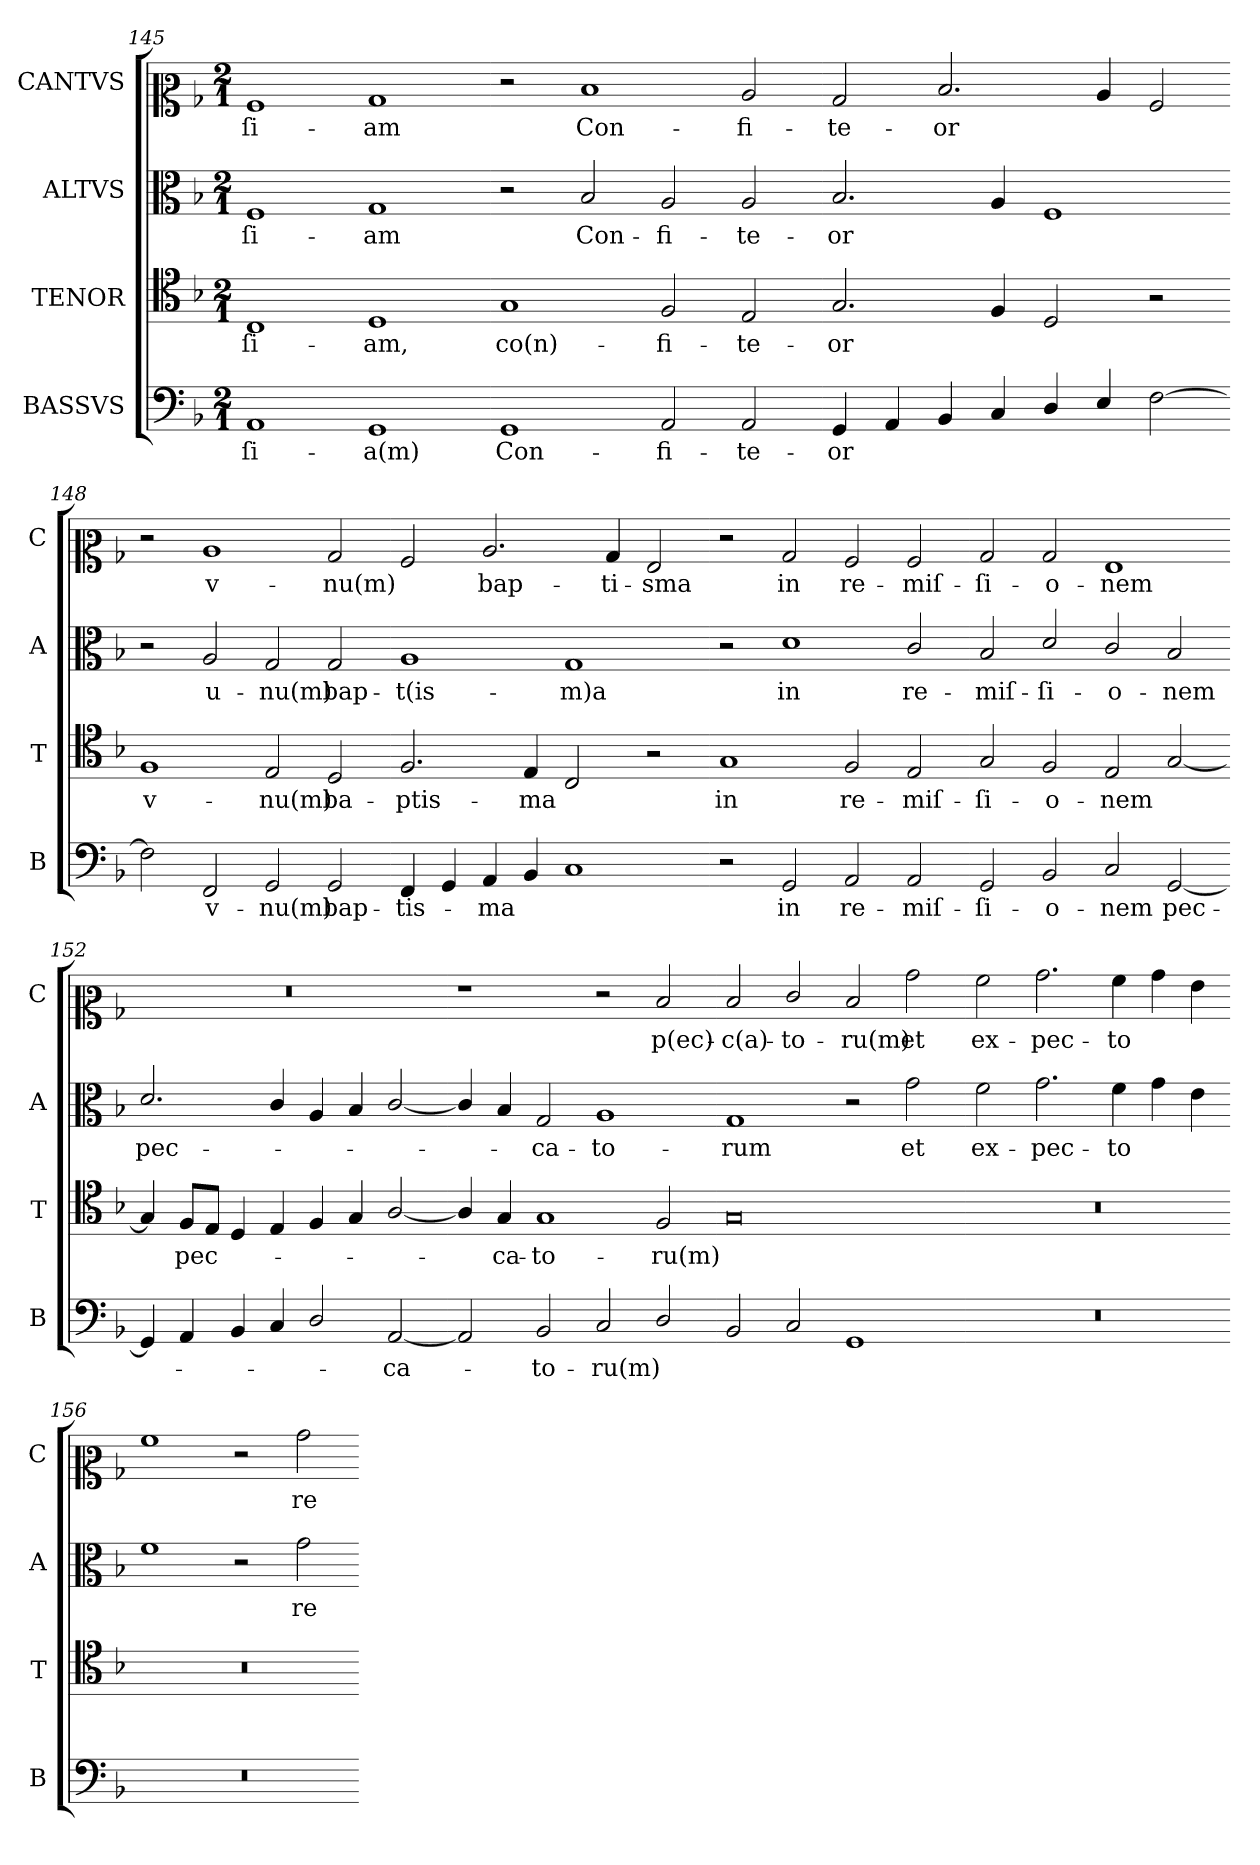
**kern	**text	**kern	**text	**kern	**text	**kern	**text
*part4	*part4	*part3	*part3	*part2	*part2	*part1	*part1
*staff4	*staff4	*staff3	*staff3	*staff2	*staff2	*staff1	*staff1
*I"BASSVS	*	*I"TENOR	*	*I"ALTVS	*	*I"CANTVS	*
*I'B	*	*I'T	*	*I'A	*	*I'C	*
*clefF4	*	*clefC4	*	*clefC3	*	*clefC2	*
*k[b-]	*	*k[b-]	*	*k[b-]	*	*k[b-]	*
*d:	*	*d:	*	*d:	*	*d:	*
*M2/1	*	*M2/1	*	*M2/1	*	*M2/1	*
=145	=145	=145	=145	=145	=145	=145	=145
1AA/	ſi-	1C/	-ſi-	1F/	-ſi-	1A/	-ſi-
1GG/	-a(m)	1D/	-am,	1G/	-am	1B-/	-am
=146-	=146-	=146-	=146-	=146-	=146-	=146-	=146-
1GG/	Con-	1G/	co(n)-	2r	.	2r	.
.	.	.	.	2B-/	Con-	1d/	Con-
2AA/	-fi-	2F/	-fi-	2A/	-fi-	.	.
2AA/	-te-	2E/	-te-	2A/	-te-	2c/	-fi-
=147-	=147-	=147-	=147-	=147-	=147-	=147-	=147-
4GG/	-or	2.G/	-or	2.B-/	-or	2B-/	-te-
4AA/	.	.	.	.	.	.	.
4BB-/	.	.	.	.	.	2.d/	-or
4C/	.	4F/	.	4A/	.	.	.
4D/	.	2D/	.	1F/	.	.	.
4E/	.	.	.	.	.	4c/	.
[2F\	.	2r	.	.	.	2A/	.
=148-	=148-	=148-	=148-	=148-	=148-	=148-	=148-
2F\]	.	1F/	v-	2r	.	2r	.
2FF/	v-	.	.	2A/	u-	1c/	v-
2GG/	-nu(m)	2E/	-nu(m)	2G/	-nu(m)	.	.
2GG/	bap-	2D/	ba-	2G/	bap-	2B-/	-nu(m)
=149-	=149-	=149-	=149-	=149-	=149-	=149-	=149-
4FF/	-tis-	2.F/	-ptis-	1A/	-t(is-	2A/	.
4GG/	.	.	.	.	.	.	.
4AA/	-ma	.	.	.	.	2.c/	bap-
4BB-/	.	4E/	-ma	.	.	.	.
1C/	.	2C/	.	1G/	-m)a	.	.
.	.	.	.	.	.	4B-/	-ti-
.	.	2r	.	.	.	2G/	-sma
=150-	=150-	=150-	=150-	=150-	=150-	=150-	=150-
2r	.	1G/	in	2r	.	2r	.
2GG/	in	.	.	1d\	in	2B-/	in
2AA/	re-	2F/	re-	.	.	2A/	re-
2AA/	-miſ-	2E/	-miſ-	2c/	re-	2A/	-miſ-
=151-	=151-	=151-	=151-	=151-	=151-	=151-	=151-
2GG/	-ſi-	2G/	-ſi-	2B-/	-miſ-	2B-/	-ſi-
2BB-/	-o-	2F/	-o-	2d/	-ſi-	2B-/	-o-
2C/	-nem	2E/	-nem	2c/	-o-	1G/	-nem
[2GG/	pec-	[2G/	.	2B-/	-nem	.	.
=152-	=152-	=152-	=152-	=152-	=152-	=152-	=152-
4GG/]	.	4G/]	.	2.d/	pec-	0r	.
4AA/	.	8F/L	pec-	.	.	.	.
.	.	8E/J	.	.	.	.	.
4BB-/	.	4D/	.	.	.	.	.
4C/	.	4E/	.	4c/	.	.	.
2D/	.	4F/	.	4A/	.	.	.
.	.	4G/	.	4B-/	.	.	.
[2AA/	-ca-	[2A/	.	[2c/	.	.	.
=153-	=153-	=153-	=153-	=153-	=153-	=153-	=153-
2AA/]	.	4A/]	.	4c/]	.	1r	.
.	.	4G/	-ca-	4B-/	.	.	.
2BB-/	-to-	1G/	-to-	2G/	-ca-	.	.
2C/	-ru(m)	.	.	1A/	-to-	2r	.
2D/	.	2F/	-ru(m)	.	.	2d/	p(ec)-
=154-	=154-	=154-	=154-	=154-	=154-	=154-	=154-
2BB-/	.	0G/	.	1G/	-rum	2d/	-c(a)-
2C/	.	.	.	.	.	2e/	-to-
1GG/	.	.	.	2r	.	2d/	-ru(m)
.	.	.	.	2g\	et	2b-\	et
=155-	=155-	=155-	=155-	=155-	=155-	=155-	=155-
0r	.	0r	.	2f\	ex-	2a\	ex-
.	.	.	.	2.g\	-pec-	2.b-\	-pec-
.	.	.	.	4f\	-to	4a\	-to
.	.	.	.	4g\	.	4b-\	.
.	.	.	.	4e\	.	4g\	.
=156-	=156-	=156-	=156-	=156-	=156-	=156-	=156-
0r	.	0r	.	1f\	.	1a\	.
.	.	.	.	2r	.	2r	.
.	.	.	.	2g\	re-	2b-\	re-
=-	=-	=-	=-	=-	=-	=-	=-
*-	*-	*-	*-	*-	*-	*-	*-
